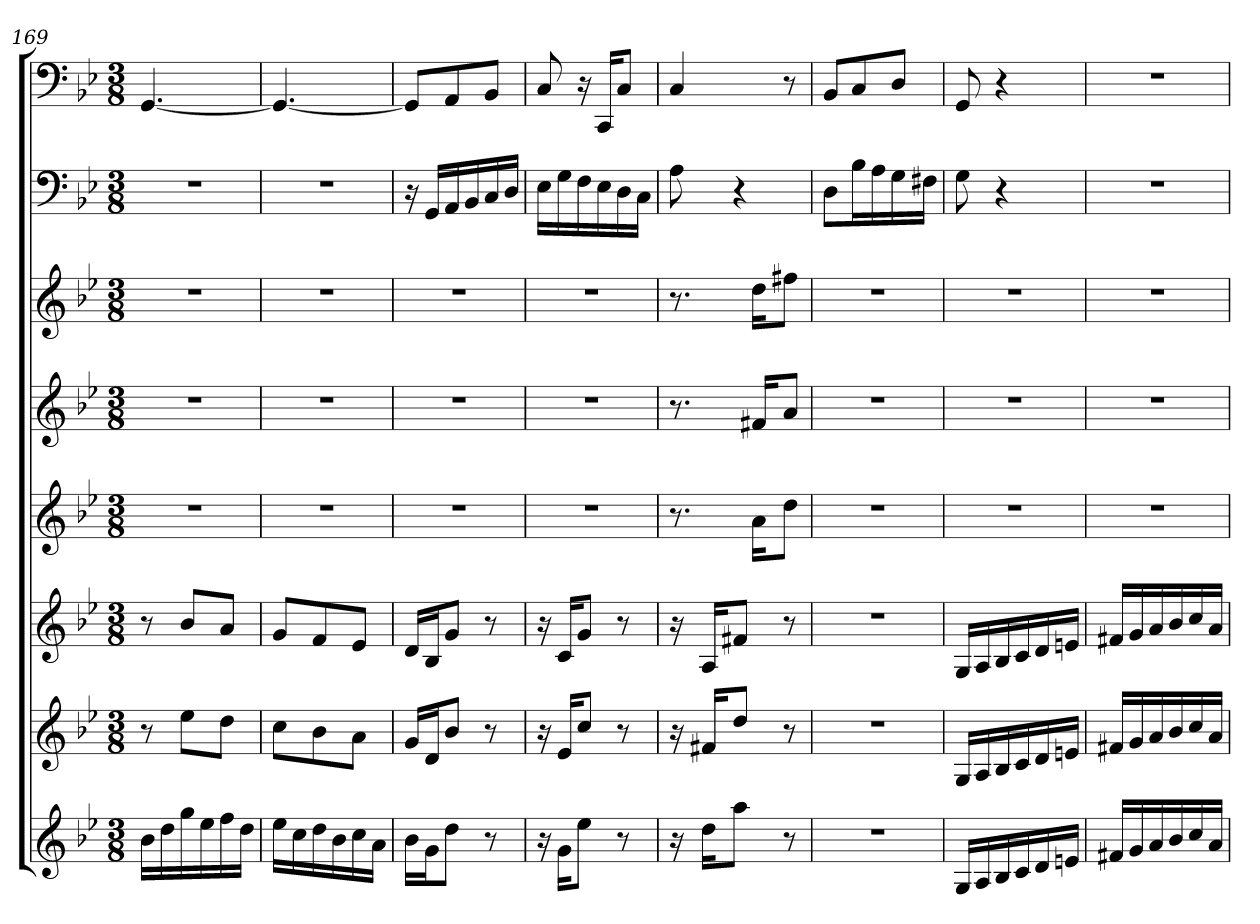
**kern	**kern	**kern	**kern	**kern	**kern	**kern	**kern
*part8	*part7	*part6	*part5	*part4	*part3	*part2	*part1
*staff8	*staff7	*staff6	*staff5	*staff4	*staff3	*staff2	*staff1
*clefG2	*clefG2	*clefG2	*clefG2	*clefG2	*clefG2	*clefF4	*clefF4
*k[b-e-]	*k[b-e-]	*k[b-e-]	*k[b-e-]	*k[b-e-]	*k[b-e-]	*k[b-e-]	*k[b-e-]
*g:	*g:	*g:	*g:	*g:	*g:	*g:	*g:
*M3/8	*M3/8	*M3/8	*M3/8	*M3/8	*M3/8	*M3/8	*M3/8
=169	=169	=169	=169	=169	=169	=169	=169
16b-\LL	8r	8r	4.r	4.r	4.r	4.r	[4.GG
16dd\	.	.	.	.	.	.	.
16gg\	8ee-\L	8b-/L	.	.	.	.	.
16ee-\	.	.	.	.	.	.	.
16ff\	8dd\J	8a/J	.	.	.	.	.
16dd\JJ	.	.	.	.	.	.	.
=170	=170	=170	=170	=170	=170	=170	=170
16ee-\LL	8cc\L	8g/L	4.r	4.r	4.r	4.r	4.GG_
16cc\	.	.	.	.	.	.	.
16dd\	8b-\	8f/	.	.	.	.	.
16b-\	.	.	.	.	.	.	.
16cc\	8a\J	8e-/J	.	.	.	.	.
16a\JJ	.	.	.	.	.	.	.
=171	=171	=171	=171	=171	=171	=171	=171
16b-\LL	16g/LL	16d/LL	4.r	4.r	4.r	16r	8GG/L]
16g\J	16d/J	16B-/J	.	.	.	16GG/LL	.
8dd\J	8b-/J	8g/J	.	.	.	16AA/	8AA/
.	.	.	.	.	.	16BB-/	.
8r	8r	8r	.	.	.	16C/	8BB-/J
.	.	.	.	.	.	16D/JJ	.
=172	=172	=172	=172	=172	=172	=172	=172
16r	16r	16r	4.r	4.r	4.r	16E-\LL	8C
16g\KL	16e-/KL	16c/KL	.	.	.	16G\	.
8ee-\J	8cc/J	8g/J	.	.	.	16F\	16r
.	.	.	.	.	.	16E-\	16CC/KL
8r	8r	8r	.	.	.	16D\	8C/J
.	.	.	.	.	.	16C\JJ	.
=173	=173	=173	=173	=173	=173	=173	=173
16r	16r	16r	8.r	8.r	8.r	8A	4C
16dd\KL	16f#X/KL	16A/KL	.	.	.	.	.
8aa\J	8dd/J	8f#X/J	.	.	.	4r	.
.	.	.	16a\KL	16f#X/KL	16dd\KL	.	.
8r	8r	8r	8dd\J	8a/J	8ff#X\J	.	8r
=174	=174	=174	=174	=174	=174	=174	=174
4.r	4.r	4.r	4.r	4.r	4.r	8D\L	8BB-/L
.	.	.	.	.	.	16B-\L	8C/
.	.	.	.	.	.	16A\	.
.	.	.	.	.	.	16G\	8D/J
.	.	.	.	.	.	16F#X\JJ	.
=175	=175	=175	=175	=175	=175	=175	=175
16G/LL	16G/LL	16G/LL	4.r	4.r	4.r	8G	8GG
16A/	16A/	16A/	.	.	.	.	.
16B-/	16B-/	16B-/	.	.	.	4r	4r
16c/	16c/	16c/	.	.	.	.	.
16d/	16d/	16d/	.	.	.	.	.
16en/JJ	16en/JJ	16en/JJ	.	.	.	.	.
=176	=176	=176	=176	=176	=176	=176	=176
16f#X/LL	16f#X/LL	16f#X/LL	4.r	4.r	4.r	4.r	4.r
16g/	16g/	16g/	.	.	.	.	.
16a/	16a/	16a/	.	.	.	.	.
16b-/	16b-/	16b-/	.	.	.	.	.
16cc/	16cc/	16cc/	.	.	.	.	.
16a/JJ	16a/JJ	16a/JJ	.	.	.	.	.
=	=	=	=	=	=	=	=
*-	*-	*-	*-	*-	*-	*-	*-
